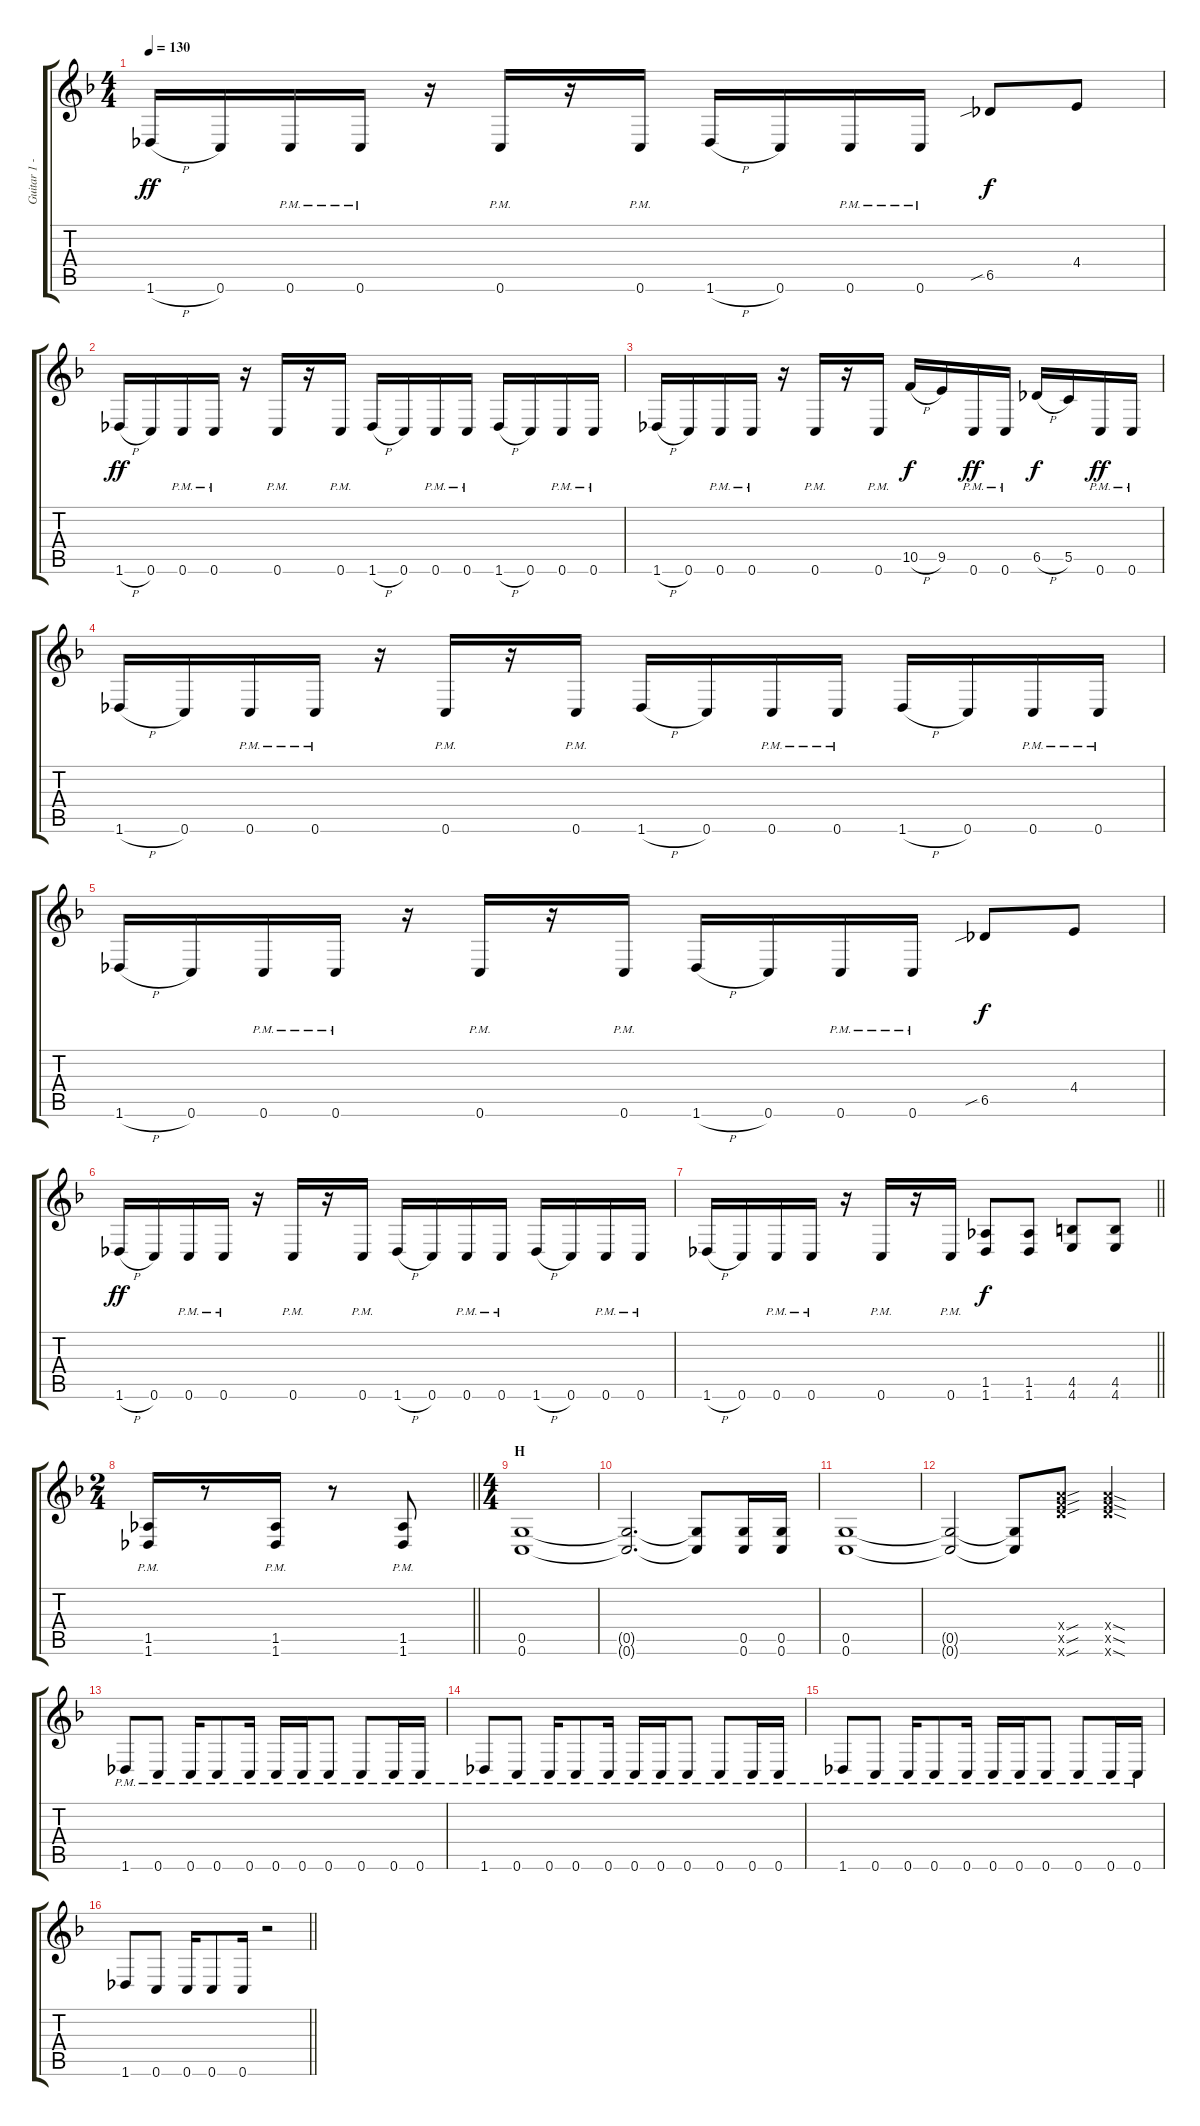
\track ("Guitar 1 - Uruhra" "Guitar 1 -") {instrument distortionguitar}
\staff {score tabs}
\tuning (D4 A3 F3 C3 G2 C2) {hide}
\ts (4 4)
\tempo 130
\clef g2
\ks f
1.6{h}.16{dy ff} 0.6.16 0.6{pm}.16 0.6{pm}.16 r.16 0.6{pm}.16 r.16 0.6{pm}.16 1.6{h}.16 0.6.16 0.6{pm}.16 0.6{pm}.16 6.5{sib}.8{dy f} 4.4.8 |
1.6{h}.16{dy ff} 0.6.16 0.6{pm}.16 0.6{pm}.16 r.16 0.6{pm}.16 r.16 0.6{pm}.16 1.6{h}.16 0.6.16 0.6{pm}.16 0.6{pm}.16 1.6{h}.16 0.6.16 0.6{pm}.16 0.6{pm}.16 |
1.6{h}.16 0.6.16 0.6{pm}.16 0.6{pm}.16 r.16 0.6{pm}.16 r.16 0.6{pm}.16 10.5{h}.16{dy f} 9.5.16 0.6{pm}.16{dy ff} 0.6{pm}.16 6.5{h}.16{dy f} 5.5.16 0.6{pm}.16{dy ff} 0.6{pm}.16 |
1.6{h}.16 0.6.16 0.6{pm}.16 0.6{pm}.16 r.16 0.6{pm}.16 r.16 0.6{pm}.16 1.6{h}.16 0.6.16 0.6{pm}.16 0.6{pm}.16 1.6{h}.16 0.6.16 0.6{pm}.16 0.6{pm}.16 |
1.6{h}.16 0.6.16 0.6{pm}.16 0.6{pm}.16 r.16 0.6{pm}.16 r.16 0.6{pm}.16 1.6{h}.16 0.6.16 0.6{pm}.16 0.6{pm}.16 6.5{sib}.8{dy f} 4.4.8 |
1.6{h}.16{dy ff} 0.6.16 0.6{pm}.16 0.6{pm}.16 r.16 0.6{pm}.16 r.16 0.6{pm}.16 1.6{h}.16 0.6.16 0.6{pm}.16 0.6{pm}.16 1.6{h}.16 0.6.16 0.6{pm}.16 0.6{pm}.16 |
\barLineRight lightlight
1.6{h}.16 0.6.16 0.6{pm}.16 0.6{pm}.16 r.16 0.6{pm}.16 r.16 0.6{pm}.16 (1.5 1.6).8{dy f} (1.5 1.6).8 (4.5 4.6).8 (4.5 4.6).8 |
\ts (2 4)
\barLineRight lightlight
(1.5{pm} 1.6{pm}).16 r.8 (1.5{pm} 1.6{pm}).16 r.8 (1.5{pm} 1.6{pm}).8 |
\ts (4 4)
\section ("" "H")
(0.5 0.6).1 |
(0.5{t} 0.6{t}).2{d} (0.5{t} 0.6{t}).8 (0.5 0.6).16 (0.5 0.6).16 |
(0.5 0.6).1 |
(0.5{t} 0.6{t}).2 (0.5{t} 0.6{t}).8 (9.4{sou x} 10.5{sou x} 14.6{sou x}).8 (9.4{sod x} 10.5{sod x} 14.6{sod x}).4 |
1.6{pm}.8 0.6{pm}.8 0.6{pm}.16 0.6{pm}.8 0.6{pm}.16 0.6{pm}.16 0.6{pm}.16 0.6{pm}.8 0.6{pm}.8 0.6{pm}.16 0.6{pm}.16 |
1.6{pm}.8 0.6{pm}.8 0.6{pm}.16 0.6{pm}.8 0.6{pm}.16 0.6{pm}.16 0.6{pm}.16 0.6{pm}.8 0.6{pm}.8 0.6{pm}.16 0.6{pm}.16 |
1.6{pm}.8 0.6{pm}.8 0.6{pm}.16 0.6{pm}.8 0.6{pm}.16 0.6{pm}.16 0.6{pm}.16 0.6{pm}.8 0.6{pm}.8 0.6{pm}.16 0.6{pm}.16 |
\barLineRight lightlight
1.6.8 0.6.8 0.6.16 0.6.8 0.6.16 r.2
